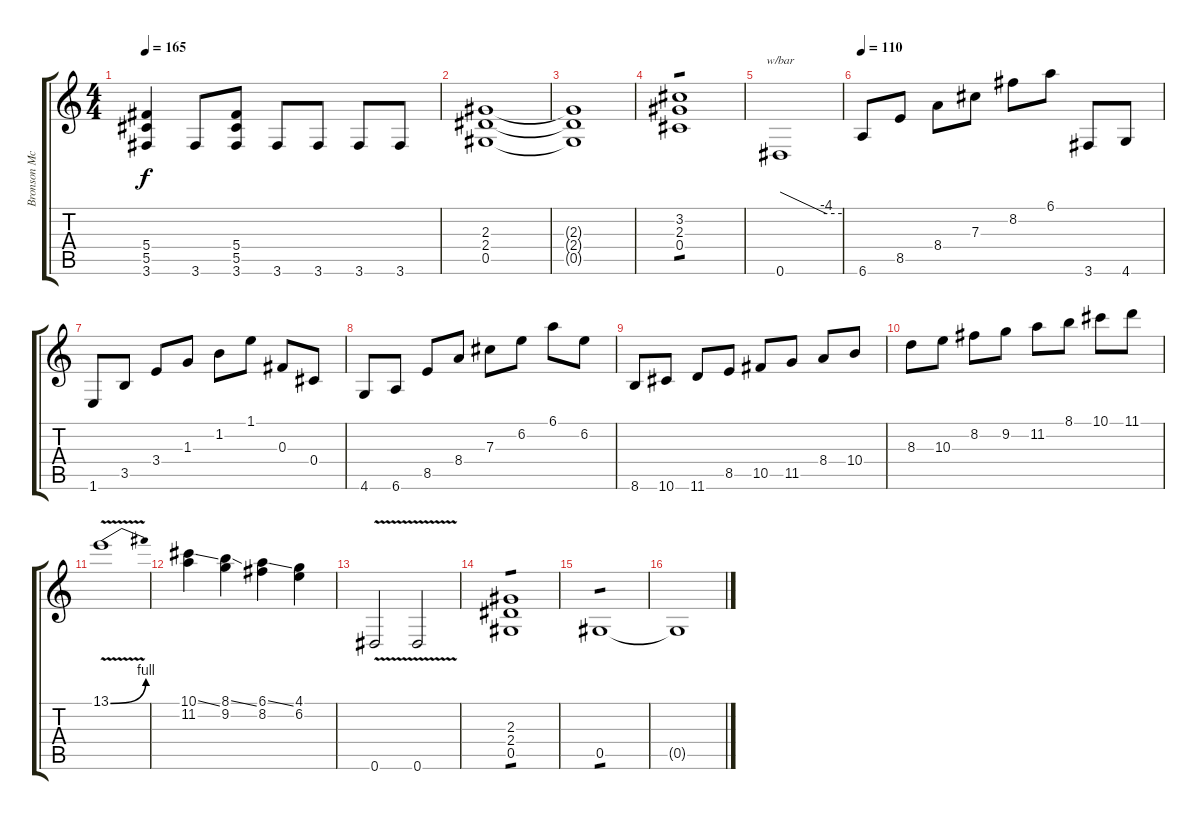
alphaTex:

\track ("Bronson McDowall (Guitar)" "Bronson Mc") {instrument distortionguitar}
\staff {score tabs}
\tuning (Eb4 Bb3 Gb3 Db3 Ab2 Eb2) {hide}
\ts (4 4)
\tempo 165
\clef g2
\ks c
(5.4 5.5 3.6).4{dy f} 3.6.8 (5.4 5.5 3.6).8 3.6.8 3.6.8 3.6.8 3.6.8 |
(2.3 2.4 0.5).1 |
(2.3{t} 2.4{t} 0.5{t}).1 |
(3.2 2.3 0.4).1{tp 1} |
0.6.1{tbe (custom default 0 0 45 -16 60 -16)} |
\tempo 110
6.6.8{volume 12} 8.5.8 8.4.8 7.3.8 8.2.8 6.1.8 3.6.8 4.6.8 |
1.6.8 3.5.8 3.4.8 1.3.8 1.2.8 1.1.8 0.3.8 0.4.8 |
4.6.8 6.6.8 8.5.8 8.4.8 7.3.8 6.2.8 6.1.8 6.2.8 |
8.6.8 10.6.8 11.6.8 8.5.8 10.5.8 11.5.8 8.4.8 10.4.8 |
8.3.8 10.3.8 8.2.8 9.2.8 11.2.8 8.1.8 10.1.8 11.1.8 |
13.1{be (bend 0 0 60 4) v}.1 |
(10.1{ss} 11.2).4 (8.1{ss} 9.2).4 (6.1{ss} 8.2).4 (4.1 6.2).4 |
0.6{v}.2 0.6{v}.2 |
(2.3 2.4 0.5).1{tp 1 volume 0} |
0.5.1{tp 1} |
0.5{t}.1
